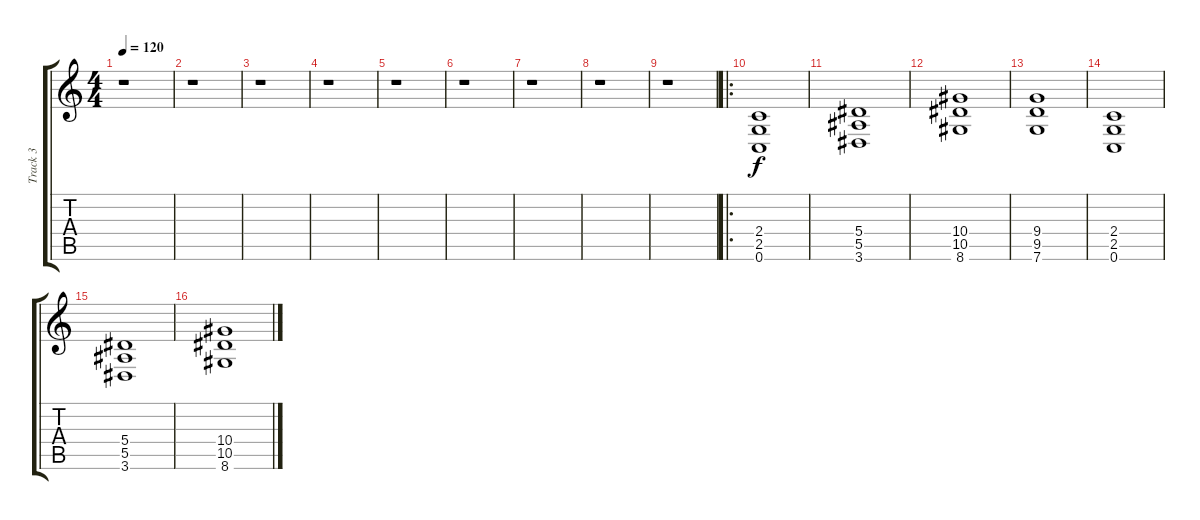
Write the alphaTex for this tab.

\track ("Track 3" "Track 3") {instrument distortionguitar}
\staff {score tabs}
\tuning (C4 G3 Eb3 Bb2 F2 C2) {hide}
\ts (4 4)
\tempo 120
\clef g2
\ks c
r.1{dy f} |
r.1 |
r.1 |
r.1 |
r.1 |
r.1 |
r.1 |
r.1 |
r.1 |
\ro
(2.4 2.5 0.6).1 |
(5.4 5.5 3.6).1 |
(10.4 10.5 8.6).1 |
(9.4 9.5 7.6).1 |
(2.4 2.5 0.6).1 |
(5.4 5.5 3.6).1 |
(10.4 10.5 8.6).1
